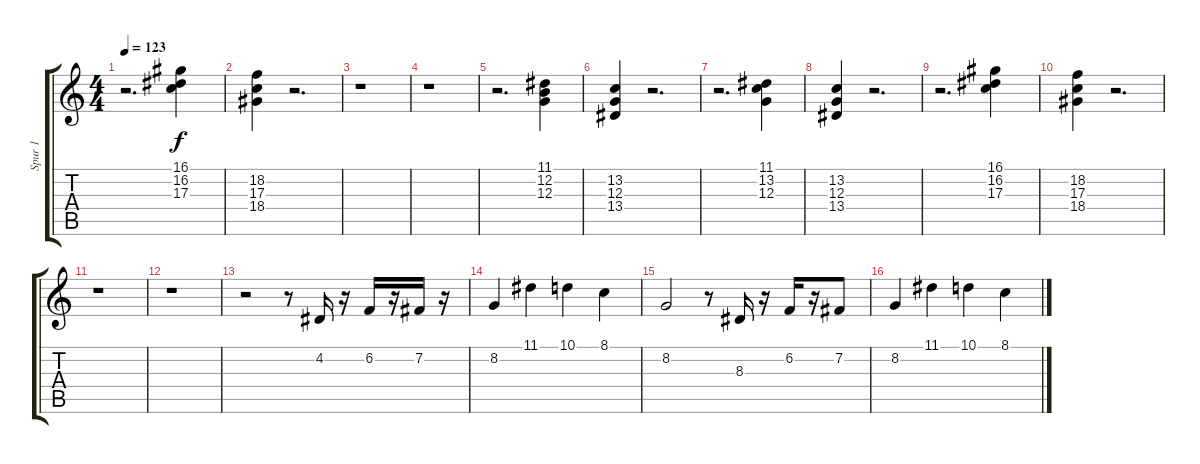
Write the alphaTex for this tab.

\track ("Spur 1" "Spur 1") {instrument brasssection}
\staff {score tabs}
\tuning (E4 B3 G3 D3 A2 E2) {hide}
\ts (4 4)
\tempo 123
\clef g2
\ks c
r.2{d dy f} (16.1 16.2 17.3).4 |
(18.2 17.3 18.4).4 r.2{d} |
r.1 |
r.1 |
r.2{d} (11.1 12.2 12.3).4 |
(13.2 12.3 13.4).4 r.2{d} |
r.2{d} (11.1 13.2 12.3).4 |
(13.2 12.3 13.4).4 r.2{d} |
r.2{d} (16.1 16.2 17.3).4 |
(18.2 17.3 18.4).4 r.2{d} |
r.1 |
r.1 |
r.2 r.8 4.2.16 r.16 6.2.16 r.16 7.2.16 r.16 |
8.2.4 11.1.4 10.1.4 8.1.4 |
8.2.2 r.8 8.3.16 r.16 6.2.16 r.16 7.2.8 |
8.2.4 11.1.4 10.1.4 8.1.4
